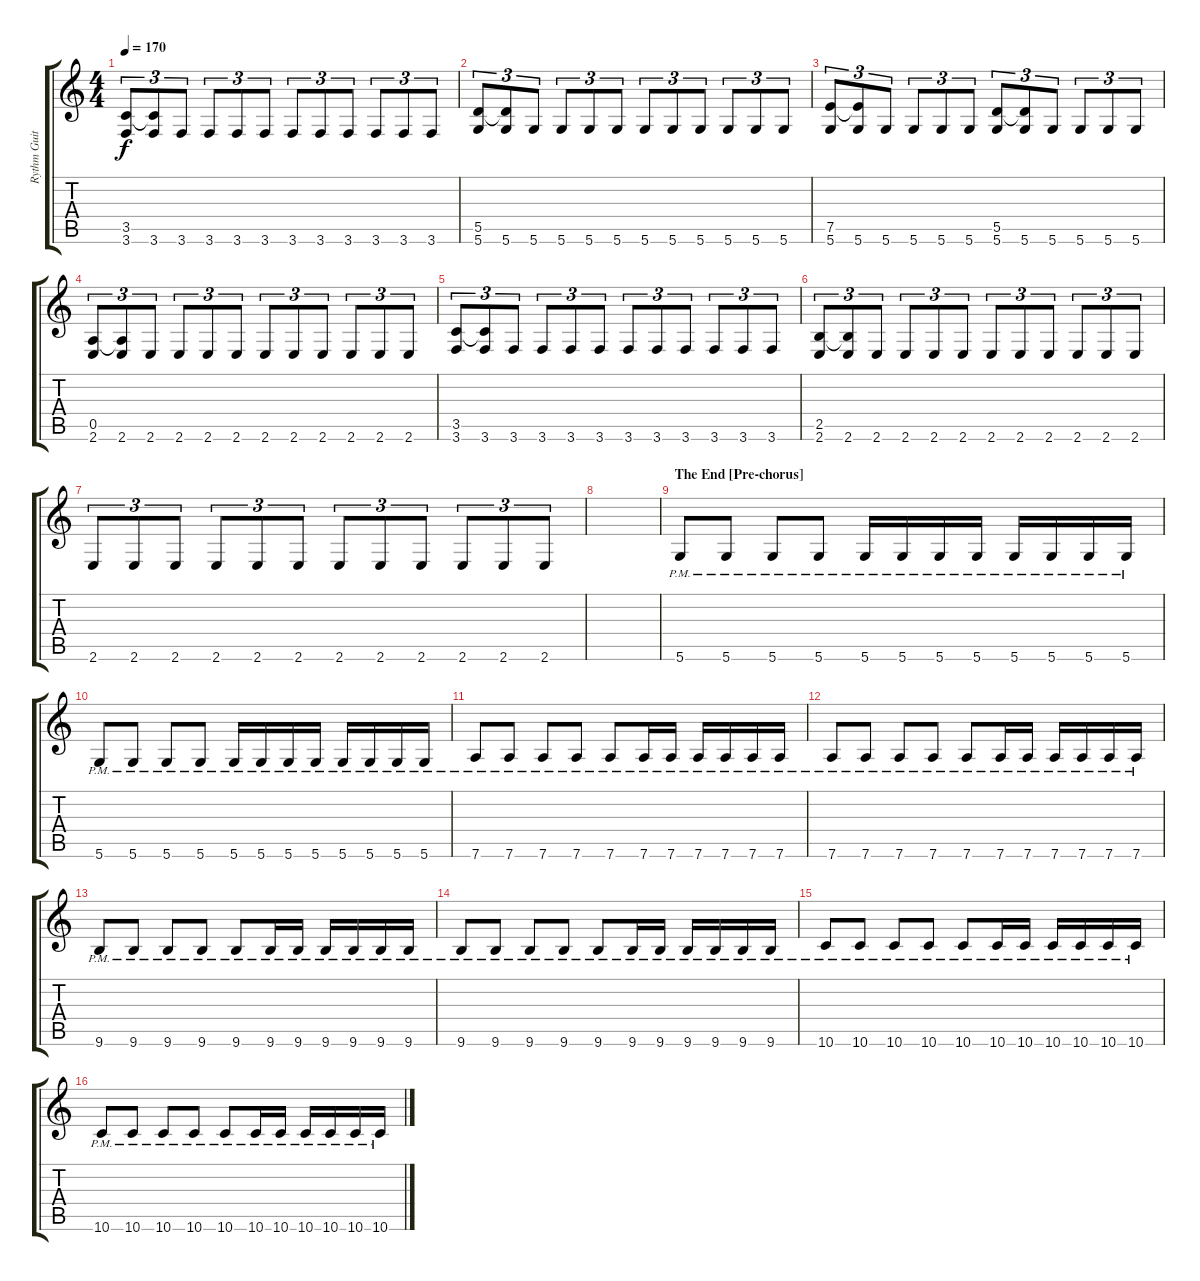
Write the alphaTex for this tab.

\track ("Rythm Guitar" "Rythm Guit") {instrument distortionguitar}
\staff {score tabs}
\tuning (E4 B3 G3 D3 A2 D2) {hide}
\ts (4 4)
\tempo 170
\clef g2
\ks c
(3.5 3.6).8{tu (3 2) dy f} (3.5{t} 3.6).8{tu (3 2)} 3.6.8{tu (3 2)} 3.6.8{tu (3 2)} 3.6.8{tu (3 2)} 3.6.8{tu (3 2)} 3.6.8{tu (3 2)} 3.6.8{tu (3 2)} 3.6.8{tu (3 2)} 3.6.8{tu (3 2)} 3.6.8{tu (3 2)} 3.6.8{tu (3 2)} |
(5.5 5.6).8{tu (3 2)} (5.5{t} 5.6).8{tu (3 2)} 5.6.8{tu (3 2)} 5.6.8{tu (3 2)} 5.6.8{tu (3 2)} 5.6.8{tu (3 2)} 5.6.8{tu (3 2)} 5.6.8{tu (3 2)} 5.6.8{tu (3 2)} 5.6.8{tu (3 2)} 5.6.8{tu (3 2)} 5.6.8{tu (3 2)} |
(7.5 5.6).8{tu (3 2)} (7.5{t} 5.6).8{tu (3 2)} 5.6.8{tu (3 2)} 5.6.8{tu (3 2)} 5.6.8{tu (3 2)} 5.6.8{tu (3 2)} (5.5 5.6).8{tu (3 2)} (5.5{t} 5.6).8{tu (3 2)} 5.6.8{tu (3 2)} 5.6.8{tu (3 2)} 5.6.8{tu (3 2)} 5.6.8{tu (3 2)} |
(0.5 2.6).8{tu (3 2)} (0.5{t} 2.6).8{tu (3 2)} 2.6.8{tu (3 2)} 2.6.8{tu (3 2)} 2.6.8{tu (3 2)} 2.6.8{tu (3 2)} 2.6.8{tu (3 2)} 2.6.8{tu (3 2)} 2.6.8{tu (3 2)} 2.6.8{tu (3 2)} 2.6.8{tu (3 2)} 2.6.8{tu (3 2)} |
(3.5 3.6).8{tu (3 2)} (3.5{t} 3.6).8{tu (3 2)} 3.6.8{tu (3 2)} 3.6.8{tu (3 2)} 3.6.8{tu (3 2)} 3.6.8{tu (3 2)} 3.6.8{tu (3 2)} 3.6.8{tu (3 2)} 3.6.8{tu (3 2)} 3.6.8{tu (3 2)} 3.6.8{tu (3 2)} 3.6.8{tu (3 2)} |
(2.5 2.6).8{tu (3 2)} (2.5{t} 2.6).8{tu (3 2)} 2.6.8{tu (3 2)} 2.6.8{tu (3 2)} 2.6.8{tu (3 2)} 2.6.8{tu (3 2)} 2.6.8{tu (3 2)} 2.6.8{tu (3 2)} 2.6.8{tu (3 2)} 2.6.8{tu (3 2)} 2.6.8{tu (3 2)} 2.6.8{tu (3 2)} |
2.6.8{tu (3 2)} 2.6.8{tu (3 2)} 2.6.8{tu (3 2)} 2.6.8{tu (3 2)} 2.6.8{tu (3 2)} 2.6.8{tu (3 2)} 2.6.8{tu (3 2)} 2.6.8{tu (3 2)} 2.6.8{tu (3 2)} 2.6.8{tu (3 2)} 2.6.8{tu (3 2)} 2.6.8{tu (3 2)} |
|
\section ("" "The End [Pre-chorus]")
5.6{pm}.8 5.6{pm}.8 5.6{pm}.8 5.6{pm}.8 5.6{pm}.16 5.6{pm}.16 5.6{pm}.16 5.6{pm}.16 5.6{pm}.16 5.6{pm}.16 5.6{pm}.16 5.6{pm}.16 |
5.6{pm}.8 5.6{pm}.8 5.6{pm}.8 5.6{pm}.8 5.6{pm}.16 5.6{pm}.16 5.6{pm}.16 5.6{pm}.16 5.6{pm}.16 5.6{pm}.16 5.6{pm}.16 5.6{pm}.16 |
7.6{pm}.8 7.6{pm}.8 7.6{pm}.8 7.6{pm}.8 7.6{pm}.8 7.6{pm}.16 7.6{pm}.16 7.6{pm}.16 7.6{pm}.16 7.6{pm}.16 7.6{pm}.16 |
7.6{pm}.8 7.6{pm}.8 7.6{pm}.8 7.6{pm}.8 7.6{pm}.8 7.6{pm}.16 7.6{pm}.16 7.6{pm}.16 7.6{pm}.16 7.6{pm}.16 7.6{pm}.16 |
9.6{pm}.8 9.6{pm}.8 9.6{pm}.8 9.6{pm}.8 9.6{pm}.8 9.6{pm}.16 9.6{pm}.16 9.6{pm}.16 9.6{pm}.16 9.6{pm}.16 9.6{pm}.16 |
9.6{pm}.8 9.6{pm}.8 9.6{pm}.8 9.6{pm}.8 9.6{pm}.8 9.6{pm}.16 9.6{pm}.16 9.6{pm}.16 9.6{pm}.16 9.6{pm}.16 9.6{pm}.16 |
10.6{pm}.8 10.6{pm}.8 10.6{pm}.8 10.6{pm}.8 10.6{pm}.8 10.6{pm}.16 10.6{pm}.16 10.6{pm}.16 10.6{pm}.16 10.6{pm}.16 10.6{pm}.16 |
10.6{pm}.8 10.6{pm}.8 10.6{pm}.8 10.6{pm}.8 10.6{pm}.8 10.6{pm}.16 10.6{pm}.16 10.6{pm}.16 10.6{pm}.16 10.6{pm}.16 10.6{pm}.16
